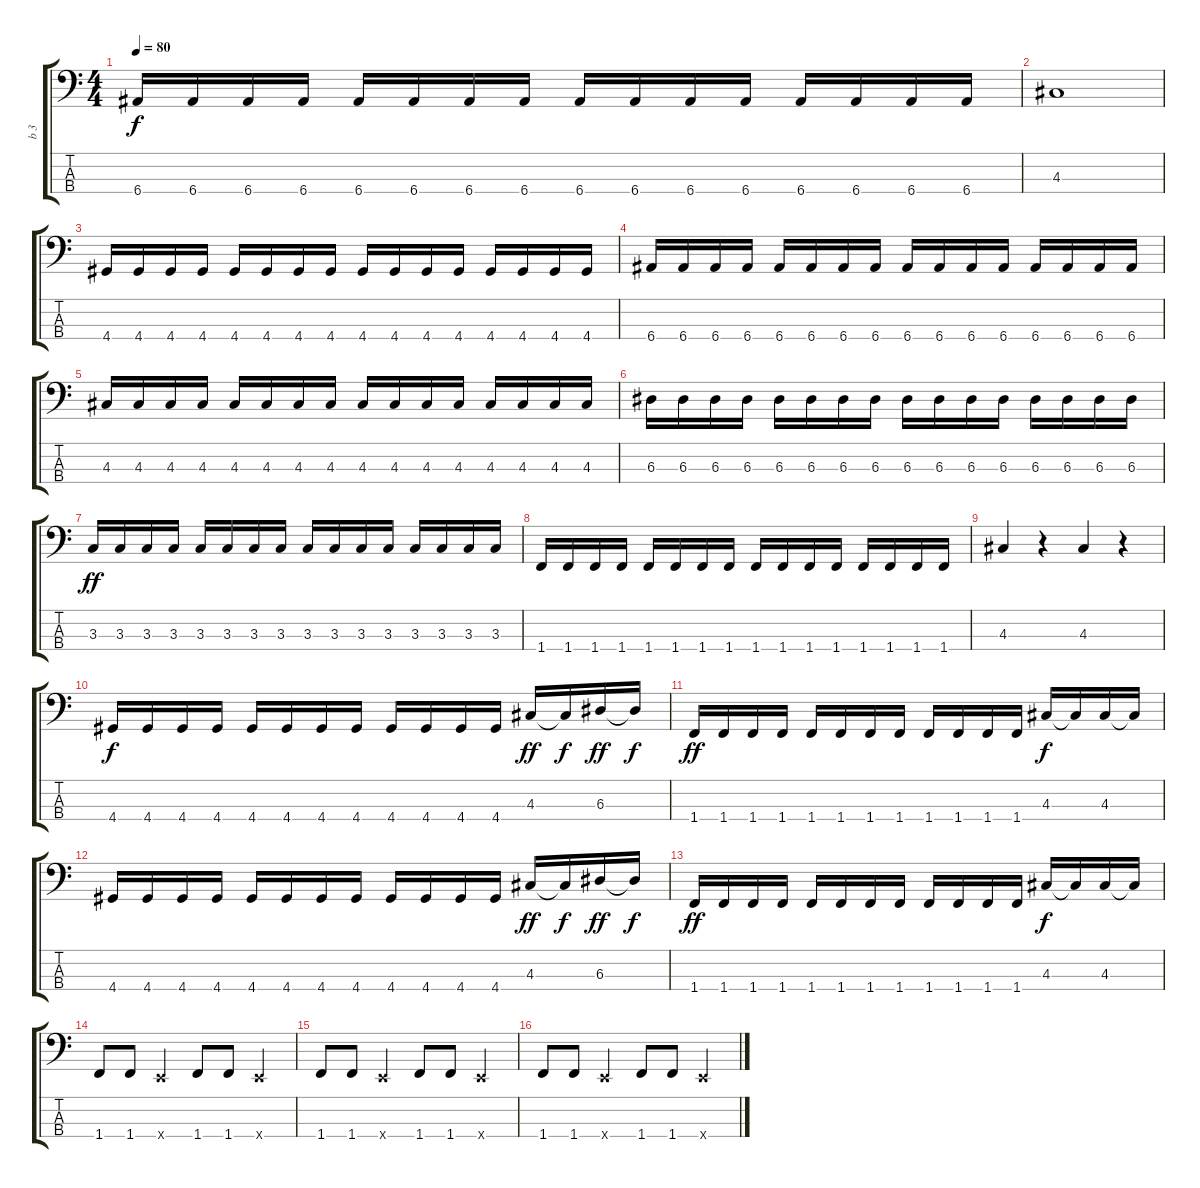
\track ("b 3" "b 3") {instrument electricbassfinger}
\staff {score tabs}
\tuning (G2 D2 A1 E1) {hide}
\ts (4 4)
\tempo 80
\clef f4
\ks c
6.4.16{dy f} 6.4.16 6.4.16 6.4.16 6.4.16 6.4.16 6.4.16 6.4.16 6.4.16 6.4.16 6.4.16 6.4.16 6.4.16 6.4.16 6.4.16 6.4.16 |
4.3.1 |
4.4.16 4.4.16 4.4.16 4.4.16 4.4.16 4.4.16 4.4.16 4.4.16 4.4.16 4.4.16 4.4.16 4.4.16 4.4.16 4.4.16 4.4.16 4.4.16 |
6.4.16 6.4.16 6.4.16 6.4.16 6.4.16 6.4.16 6.4.16 6.4.16 6.4.16 6.4.16 6.4.16 6.4.16 6.4.16 6.4.16 6.4.16 6.4.16 |
4.3.16 4.3.16 4.3.16 4.3.16 4.3.16 4.3.16 4.3.16 4.3.16 4.3.16 4.3.16 4.3.16 4.3.16 4.3.16 4.3.16 4.3.16 4.3.16 |
6.3.16 6.3.16 6.3.16 6.3.16 6.3.16 6.3.16 6.3.16 6.3.16 6.3.16 6.3.16 6.3.16 6.3.16 6.3.16 6.3.16 6.3.16 6.3.16 |
3.3.16{dy ff} 3.3.16 3.3.16 3.3.16 3.3.16 3.3.16 3.3.16 3.3.16 3.3.16 3.3.16 3.3.16 3.3.16 3.3.16 3.3.16 3.3.16 3.3.16 |
1.4.16 1.4.16 1.4.16 1.4.16 1.4.16 1.4.16 1.4.16 1.4.16 1.4.16 1.4.16 1.4.16 1.4.16 1.4.16 1.4.16 1.4.16 1.4.16 |
4.3.4 r.4 4.3.4 r.4 |
4.4.16{dy f} 4.4.16 4.4.16 4.4.16 4.4.16 4.4.16 4.4.16 4.4.16 4.4.16 4.4.16 4.4.16 4.4.16 4.3.16{dy ff} 4.3{t}.16{dy f} 6.3.16{dy ff} 6.3{t}.16{dy f} |
1.4.16{dy ff} 1.4.16 1.4.16 1.4.16 1.4.16 1.4.16 1.4.16 1.4.16 1.4.16 1.4.16 1.4.16 1.4.16 4.3.16{dy f} 4.3{t}.16 4.3.16 4.3{t}.16 |
4.4.16 4.4.16 4.4.16 4.4.16 4.4.16 4.4.16 4.4.16 4.4.16 4.4.16 4.4.16 4.4.16 4.4.16 4.3.16{dy ff} 4.3{t}.16{dy f} 6.3.16{dy ff} 6.3{t}.16{dy f} |
1.4.16{dy ff} 1.4.16 1.4.16 1.4.16 1.4.16 1.4.16 1.4.16 1.4.16 1.4.16 1.4.16 1.4.16 1.4.16 4.3.16{dy f} 4.3{t}.16 4.3.16 4.3{t}.16 |
1.4.8 1.4.8 0.4{x}.4 1.4.8 1.4.8 0.4{x}.4 |
1.4.8 1.4.8 0.4{x}.4 1.4.8 1.4.8 0.4{x}.4 |
1.4.8 1.4.8 0.4{x}.4 1.4.8 1.4.8 0.4{x}.4
